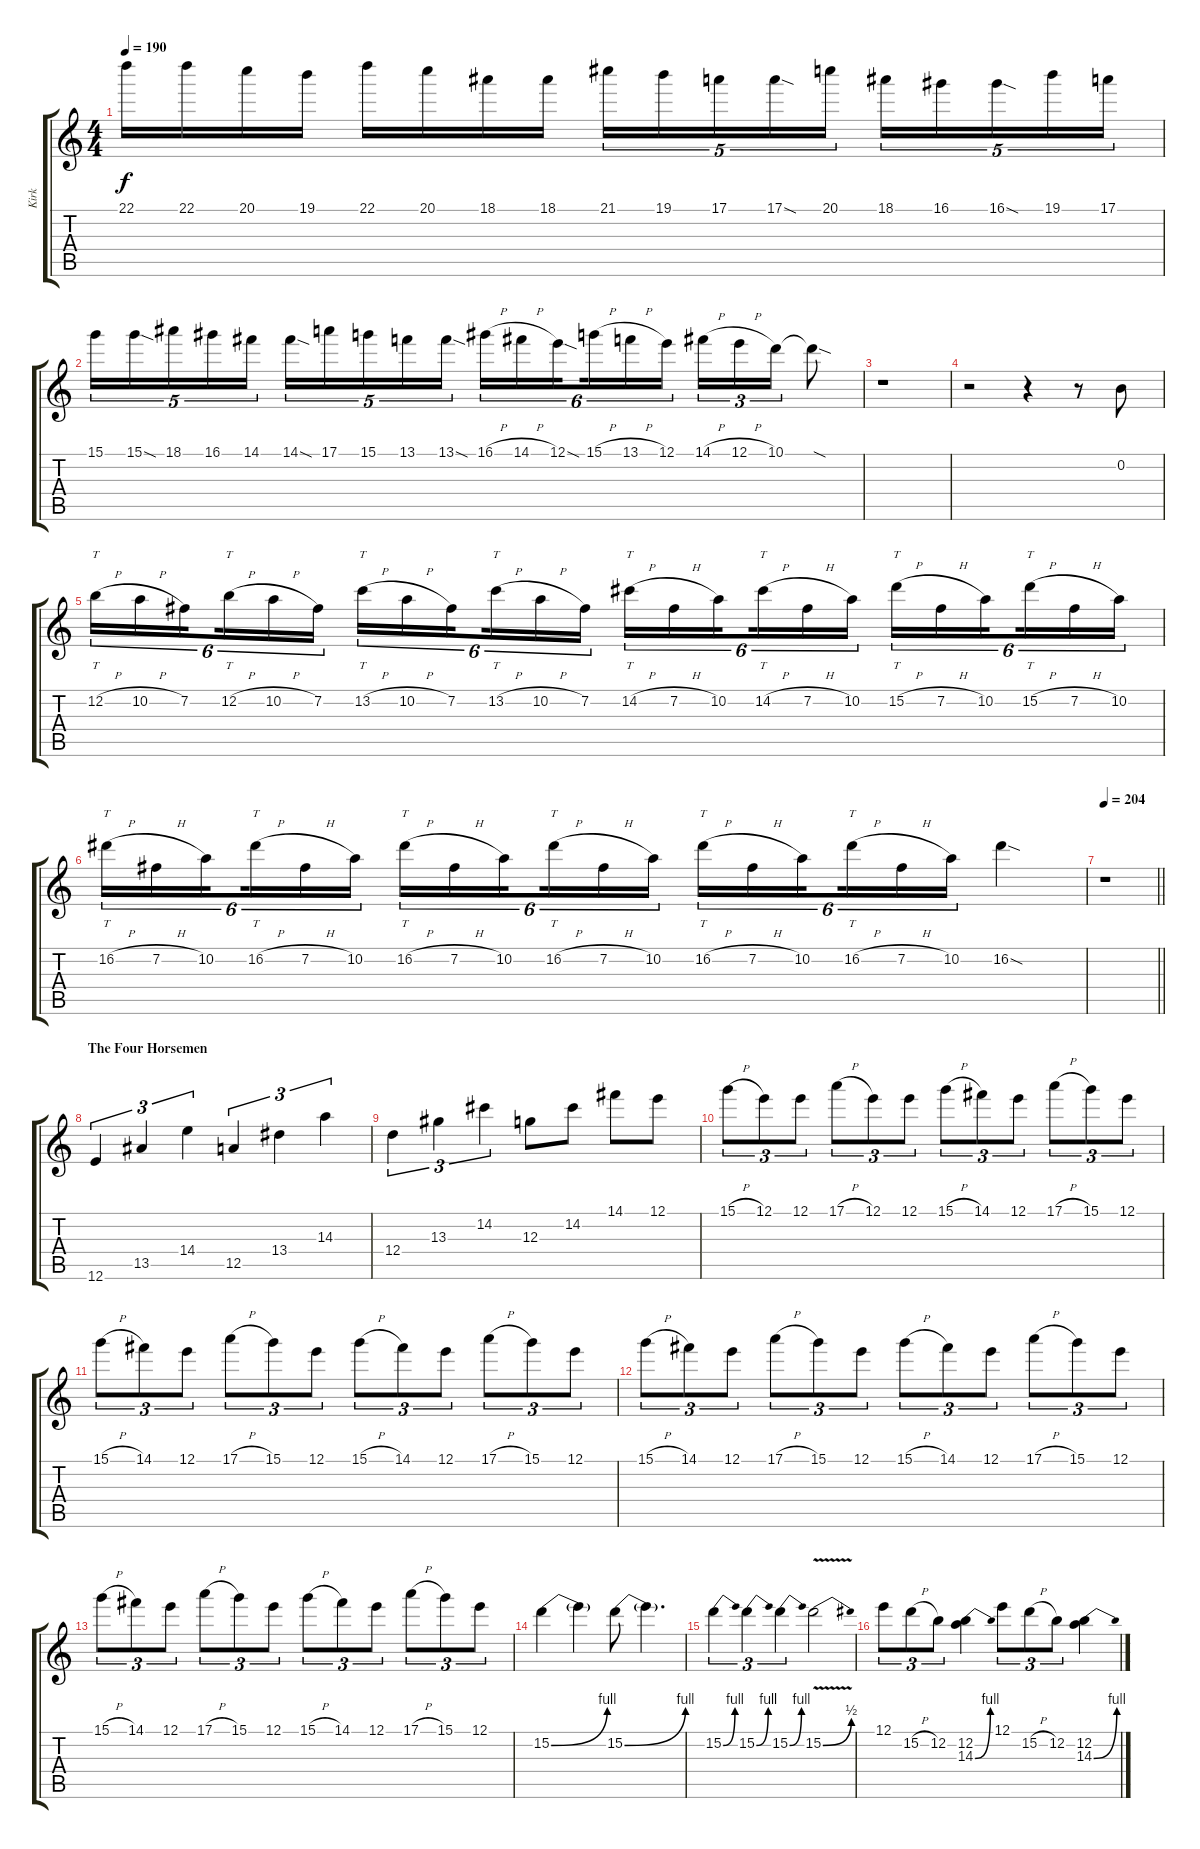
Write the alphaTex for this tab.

\track ("Kirk" "Kirk") {instrument distortionguitar}
\staff {score tabs}
\tuning (E4 B3 G3 D3 A2 E2) {hide}
\ts (4 4)
\tempo 190
\clef g2
\ks c
22.1.16{dy f} 22.1.16 20.1.16 19.1.16 22.1.16 20.1.16 18.1.16 18.1.16 21.1.16{tu (5 4)} 19.1.16{tu (5 4)} 17.1.16{tu (5 4)} 17.1{sod}.16{tu (5 4)} 20.1.16{tu (5 4)} 18.1.16{tu (5 4)} 16.1.16{tu (5 4)} 16.1{sod}.16{tu (5 4)} 19.1.16{tu (5 4)} 17.1.16{tu (5 4)} |
15.1.16{tu (5 4)} 15.1{sod}.16{tu (5 4)} 18.1.16{tu (5 4)} 16.1.16{tu (5 4)} 14.1.16{tu (5 4)} 14.1{sod}.16{tu (5 4)} 17.1.16{tu (5 4)} 15.1.16{tu (5 4)} 13.1.16{tu (5 4)} 13.1{sod}.16{tu (5 4)} 16.1{h}.16{tu (6 4)} 14.1{h}.16{tu (6 4)} 12.1{sod}.16{tu (6 4) beam splitsecondary} 15.1{h}.16{tu (6 4)} 13.1{h}.16{tu (6 4)} 12.1.16{tu (6 4)} 14.1{h}.16{tu (3 2)} 12.1{h}.16{tu (3 2)} 10.1.16{tu (3 2)} 10.1{sod t}.8 |
r.1 |
r.2 r.4 r.8 0.2.8 |
12.2{h}.16{tt tu (6 4)} 10.2{h}.16{tu (6 4)} 7.2.16{tu (6 4) beam splitsecondary} 12.2{h}.16{tt tu (6 4)} 10.2{h}.16{tu (6 4)} 7.2.16{tu (6 4)} 13.2{h}.16{tt tu (6 4)} 10.2{h}.16{tu (6 4)} 7.2.16{tu (6 4) beam splitsecondary} 13.2{h}.16{tt tu (6 4)} 10.2{h}.16{tu (6 4)} 7.2.16{tu (6 4)} 14.2{h}.16{tt tu (6 4)} 7.2{h}.16{tu (6 4)} 10.2.16{tu (6 4) beam splitsecondary} 14.2{h}.16{tt tu (6 4)} 7.2{h}.16{tu (6 4)} 10.2.16{tu (6 4)} 15.2{h}.16{tt tu (6 4)} 7.2{h}.16{tu (6 4)} 10.2.16{tu (6 4) beam splitsecondary} 15.2{h}.16{tt tu (6 4)} 7.2{h}.16{tu (6 4)} 10.2.16{tu (6 4)} |
16.2{h}.16{tt tu (6 4)} 7.2{h}.16{tu (6 4)} 10.2.16{tu (6 4) beam splitsecondary} 16.2{h}.16{tt tu (6 4)} 7.2{h}.16{tu (6 4)} 10.2.16{tu (6 4)} 16.2{h}.16{tt tu (6 4)} 7.2{h}.16{tu (6 4)} 10.2.16{tu (6 4) beam splitsecondary} 16.2{h}.16{tt tu (6 4)} 7.2{h}.16{tu (6 4)} 10.2.16{tu (6 4)} 16.2{h}.16{tt tu (6 4)} 7.2{h}.16{tu (6 4)} 10.2.16{tu (6 4) beam splitsecondary} 16.2{h}.16{tt tu (6 4)} 7.2{h}.16{tu (6 4)} 10.2.16{tu (6 4)} 16.2{sod}.4 |
\tempo 204
\barLineRight lightlight
r.1 |
\section ("" "The Four Horsemen")
12.6.4{tu (3 2)} 13.5.4{tu (3 2)} 14.4.4{tu (3 2)} 12.5.4{tu (3 2)} 13.4.4{tu (3 2)} 14.3.4{tu (3 2)} |
12.4.4{tu (3 2)} 13.3.4{tu (3 2)} 14.2.4{tu (3 2)} 12.3.8 14.2.8 14.1.8 12.1.8 |
15.1{h}.8{tu (3 2)} 12.1.8{tu (3 2)} 12.1.8{tu (3 2)} 17.1{h}.8{tu (3 2)} 12.1.8{tu (3 2)} 12.1.8{tu (3 2)} 15.1{h}.8{tu (3 2)} 14.1.8{tu (3 2)} 12.1.8{tu (3 2)} 17.1{h}.8{tu (3 2)} 15.1.8{tu (3 2)} 12.1.8{tu (3 2)} |
15.1{h}.8{tu (3 2)} 14.1.8{tu (3 2)} 12.1.8{tu (3 2)} 17.1{h}.8{tu (3 2)} 15.1.8{tu (3 2)} 12.1.8{tu (3 2)} 15.1{h}.8{tu (3 2)} 14.1.8{tu (3 2)} 12.1.8{tu (3 2)} 17.1{h}.8{tu (3 2)} 15.1.8{tu (3 2)} 12.1.8{tu (3 2)} |
15.1{h}.8{tu (3 2)} 14.1.8{tu (3 2)} 12.1.8{tu (3 2)} 17.1{h}.8{tu (3 2)} 15.1.8{tu (3 2)} 12.1.8{tu (3 2)} 15.1{h}.8{tu (3 2)} 14.1.8{tu (3 2)} 12.1.8{tu (3 2)} 17.1{h}.8{tu (3 2)} 15.1.8{tu (3 2)} 12.1.8{tu (3 2)} |
15.1{h}.8{tu (3 2)} 14.1.8{tu (3 2)} 12.1.8{tu (3 2)} 17.1{h}.8{tu (3 2)} 15.1.8{tu (3 2)} 12.1.8{tu (3 2)} 15.1{h}.8{tu (3 2)} 14.1.8{tu (3 2)} 12.1.8{tu (3 2)} 17.1{h}.8{tu (3 2)} 15.1.8{tu (3 2)} 12.1.8{tu (3 2)} |
15.2{be (bend 0 0 60 4)}.4 15.2{t}.4 15.2{be (bend 0 0 60 4)}.8 15.2{t}.4{d} |
15.2{be (bend 0 0 60 4)}.4{tu (3 2)} 15.2{be (bend 0 0 60 4)}.4{tu (3 2)} 15.2{be (bend 0 0 60 4)}.4{tu (3 2)} 15.2{be (bend 0 0 60 2) v}.2 |
12.1.8{tu (3 2)} 15.2{h}.8{tu (3 2)} 12.2.8{tu (3 2)} (12.2 14.3{be (bend 0 0 60 4)}).4 12.1.8{tu (3 2)} 15.2{h}.8{tu (3 2)} 12.2.8{tu (3 2)} (12.2 14.3{be (bend 0 0 60 4)}).4
